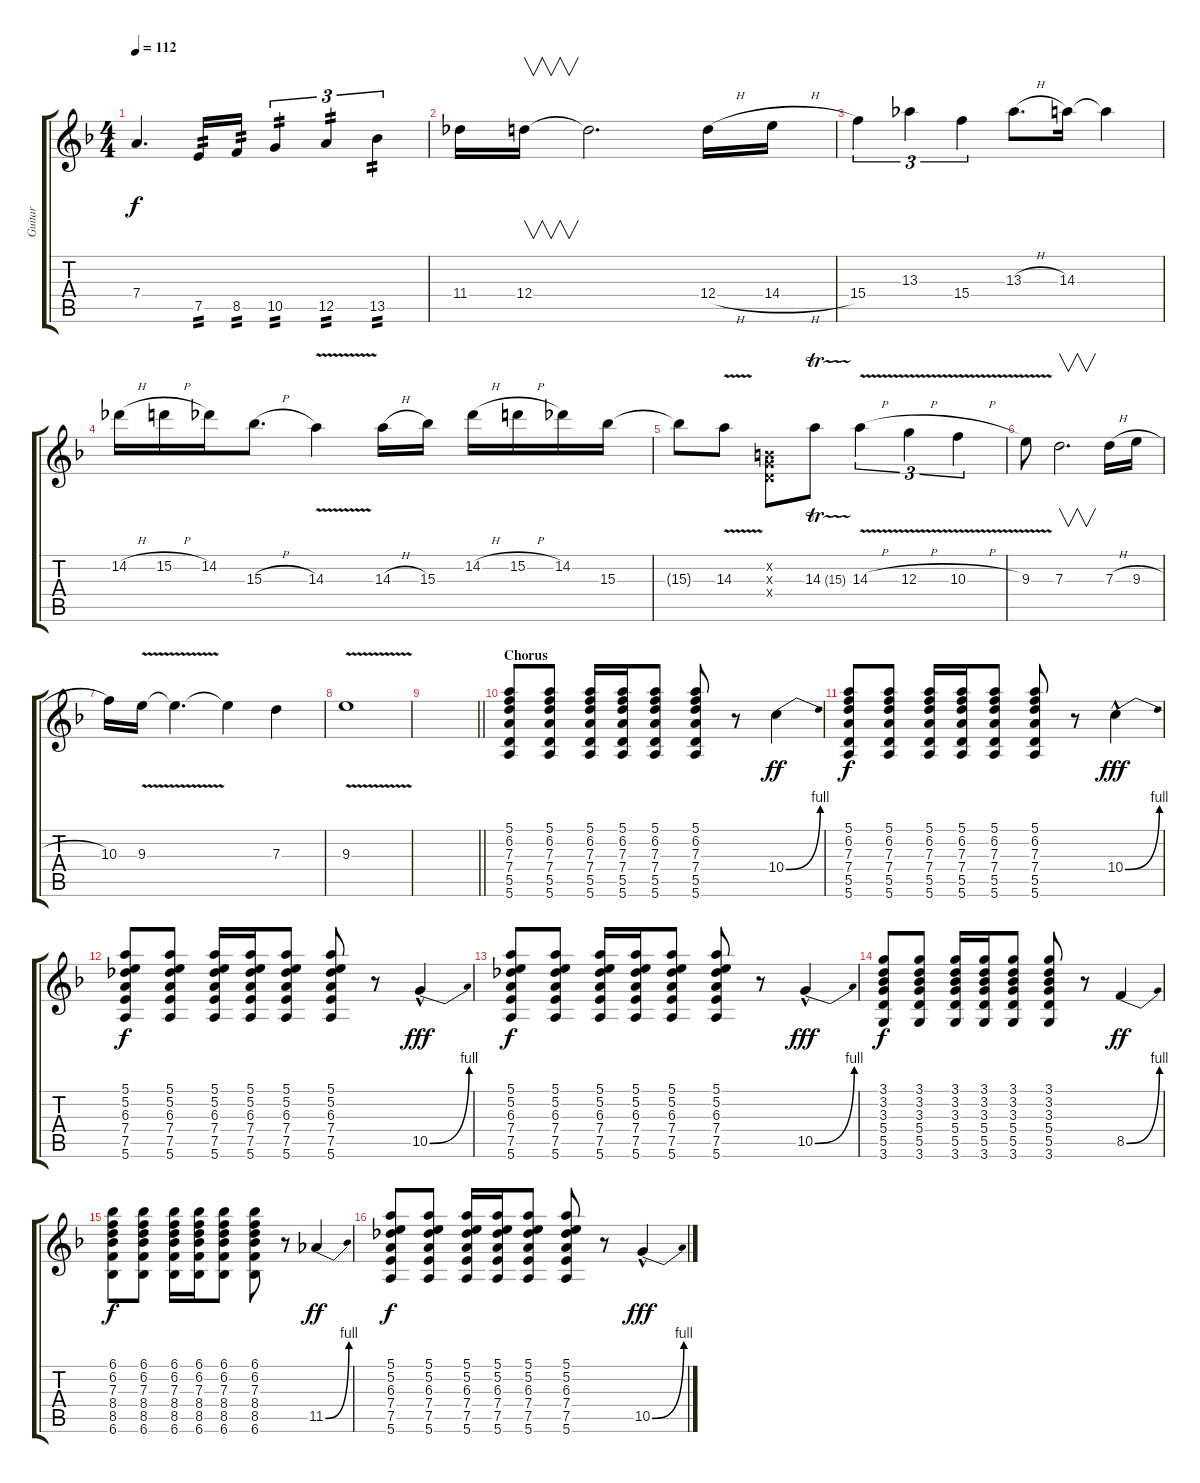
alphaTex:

\track ("Guitar" "Guitar") {instrument overdrivenguitar}
\staff {score tabs}
\tuning (E4 B3 G3 D3 A2 E2) {hide}
\ts (4 4)
\tempo 112
\clef g2
\ks dminor
7.4{t}.4{d dy f} 7.5.16{tp 2} 8.5.16{tp 2} 10.5.4{tu (3 2) tp 2} 12.5.4{tu (3 2) tp 2} 13.5.4{tu (3 2) tp 2} |
11.4.16 12.4.16{v} 12.4{t}.2{d} 12.4{h}.16 14.4{h}.16 |
15.4.4{tu (3 2)} 13.3.4{tu (3 2)} 15.4.4{tu (3 2)} 13.3{h}.8{d} 14.3.16 14.3{t}.4 |
14.2{h}.16 15.2{h}.16 14.2.16 15.3{h}.8{d} 14.3{v}.4 14.3{h}.16 15.3.16 14.2{h}.16 15.2{h}.16 14.2.16 15.3.16 |
15.3{t}.8 14.3{v}.8 (0.2{x} 0.3{x} 0.4{x}).8 14.3{tr (15 32)}.8 14.3{v h}.4{tu (3 2)} 12.3{v h}.4{tu (3 2)} 10.3{v h}.4{tu (3 2)} |
9.3{v}.8 7.3.2{v d} 7.3{h}.16 9.3{h}.16 |
10.3.16 9.3{v}.16 9.3{t}.4{d} 9.3{t}.4 7.3.4 |
9.3{v}.1 |
\barLineRight lightlight
|
\section ("" "Chorus")
(5.1 6.2 7.3 7.4 5.5 5.6).8{volume 12 instrument overdrivenguitar} (5.1 6.2 7.3 7.4 5.5 5.6).8 (5.1 6.2 7.3 7.4 5.5 5.6).16 (5.1 6.2 7.3 7.4 5.5 5.6).16 (5.1 6.2 7.3 7.4 5.5 5.6).8 (5.1 6.2 7.3 7.4 5.5 5.6).8 r.8 10.4{be (bend 0 0 60 4)}.4{dy ff} |
(5.1 6.2 7.3 7.4 5.5 5.6).8{dy f} (5.1 6.2 7.3 7.4 5.5 5.6).8 (5.1 6.2 7.3 7.4 5.5 5.6).16 (5.1 6.2 7.3 7.4 5.5 5.6).16 (5.1 6.2 7.3 7.4 5.5 5.6).8 (5.1 6.2 7.3 7.4 5.5 5.6).8 r.8 10.4{be (bend 0 0 60 4) hac}.4{dy fff} |
(5.1 5.2 6.3 7.4 7.5 5.6).8{dy f} (5.1 5.2 6.3 7.4 7.5 5.6).8 (5.1 5.2 6.3 7.4 7.5 5.6).16 (5.1 5.2 6.3 7.4 7.5 5.6).16 (5.1 5.2 6.3 7.4 7.5 5.6).8 (5.1 5.2 6.3 7.4 7.5 5.6).8 r.8 10.5{be (bend 0 0 60 4) hac}.4{dy fff} |
(5.1 5.2 6.3 7.4 7.5 5.6).8{dy f} (5.1 5.2 6.3 7.4 7.5 5.6).8 (5.1 5.2 6.3 7.4 7.5 5.6).16 (5.1 5.2 6.3 7.4 7.5 5.6).16 (5.1 5.2 6.3 7.4 7.5 5.6).8 (5.1 5.2 6.3 7.4 7.5 5.6).8 r.8 10.5{be (bend 0 0 60 4) hac}.4{dy fff} |
(3.1 3.2 3.3 5.4 5.5 3.6).8{dy f} (3.1 3.2 3.3 5.4 5.5 3.6).8 (3.1 3.2 3.3 5.4 5.5 3.6).16 (3.1 3.2 3.3 5.4 5.5 3.6).16 (3.1 3.2 3.3 5.4 5.5 3.6).8 (3.1 3.2 3.3 5.4 5.5 3.6).8 r.8 8.5{be (bend 0 0 60 4)}.4{dy ff} |
(6.1 6.2 7.3 8.4 8.5 6.6).8{dy f} (6.1 6.2 7.3 8.4 8.5 6.6).8 (6.1 6.2 7.3 8.4 8.5 6.6).16 (6.1 6.2 7.3 8.4 8.5 6.6).16 (6.1 6.2 7.3 8.4 8.5 6.6).8 (6.1 6.2 7.3 8.4 8.5 6.6).8 r.8 11.5{be (bend 0 0 60 4)}.4{dy ff} |
(5.1 5.2 6.3 7.4 7.5 5.6).8{dy f} (5.1 5.2 6.3 7.4 7.5 5.6).8 (5.1 5.2 6.3 7.4 7.5 5.6).16 (5.1 5.2 6.3 7.4 7.5 5.6).16 (5.1 5.2 6.3 7.4 7.5 5.6).8 (5.1 5.2 6.3 7.4 7.5 5.6).8 r.8 10.5{be (bend 0 0 60 4) hac}.4{dy fff}
